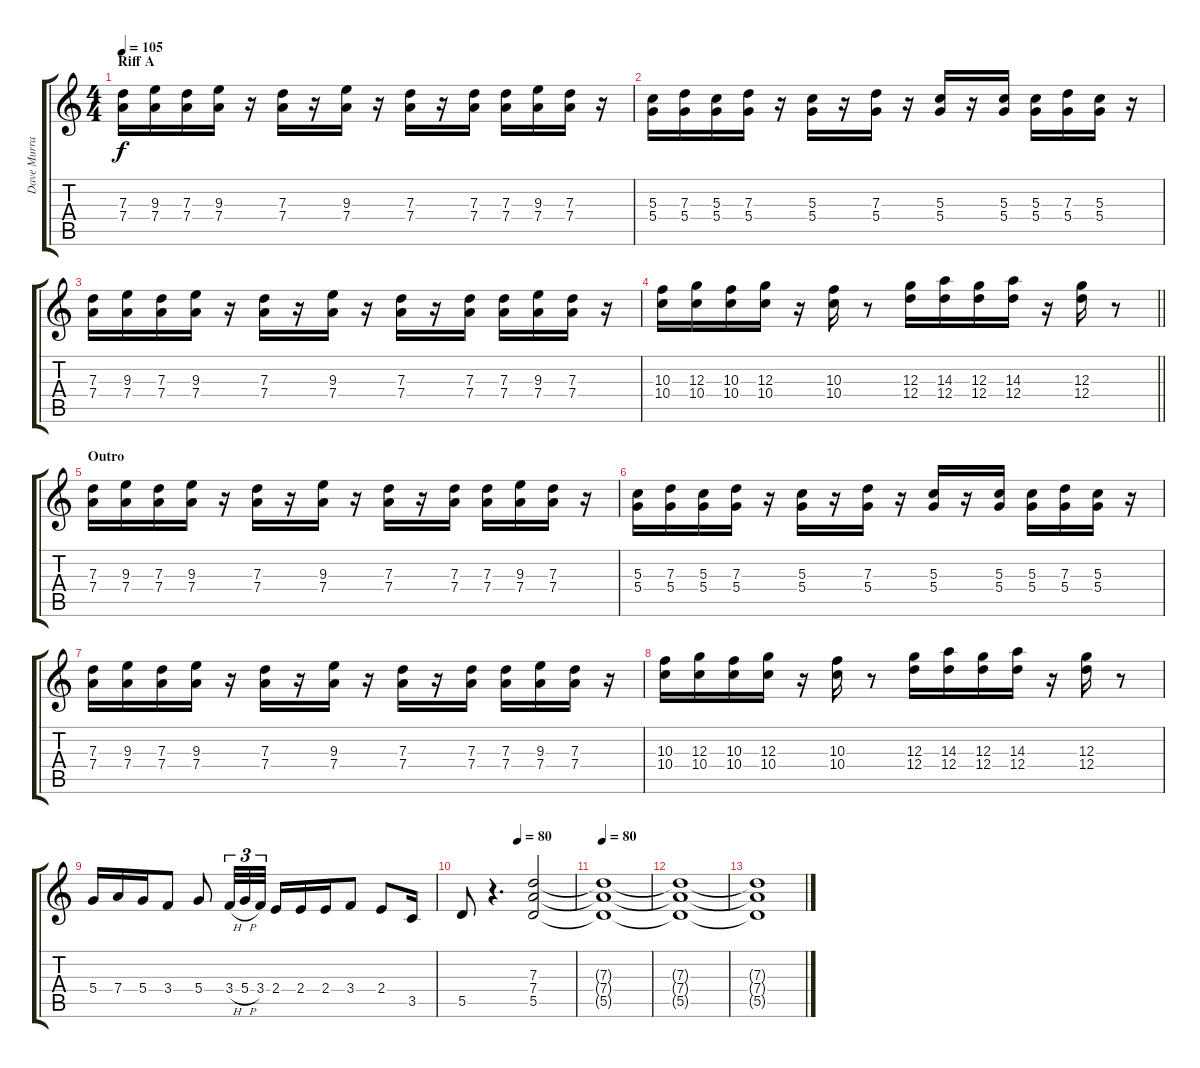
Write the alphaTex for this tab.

\track ("Dave Murray" "Dave Murra") {instrument distortionguitar}
\staff {score tabs}
\tuning (E4 B3 G3 D3 A2 E2) {hide}
\ts (4 4)
\section ("" "Riff A")
\tempo 105
\clef g2
\ks c
(7.3 7.4).16{dy f} (9.3 7.4).16 (7.3 7.4).16 (9.3 7.4).16 r.16 (7.3 7.4).16 r.16 (9.3 7.4).16 r.16 (7.3 7.4).16 r.16 (7.3 7.4).16 (7.3 7.4).16 (9.3 7.4).16 (7.3 7.4).16 r.16 |
(5.3 5.4).16 (7.3 5.4).16 (5.3 5.4).16 (7.3 5.4).16 r.16 (5.3 5.4).16 r.16 (7.3 5.4).16 r.16 (5.3 5.4).16 r.16 (5.3 5.4).16 (5.3 5.4).16 (7.3 5.4).16 (5.3 5.4).16 r.16 |
(7.3 7.4).16 (9.3 7.4).16 (7.3 7.4).16 (9.3 7.4).16 r.16 (7.3 7.4).16 r.16 (9.3 7.4).16 r.16 (7.3 7.4).16 r.16 (7.3 7.4).16 (7.3 7.4).16 (9.3 7.4).16 (7.3 7.4).16 r.16 |
\barLineRight lightlight
(10.3 10.4).16 (12.3 10.4).16 (10.3 10.4).16 (12.3 10.4).16 r.16 (10.3 10.4).16 r.8 (12.3 12.4).16 (14.3 12.4).16 (12.3 12.4).16 (14.3 12.4).16 r.16 (12.3 12.4).16 r.8 |
\section ("" "Outro")
(7.3 7.4).16 (9.3 7.4).16 (7.3 7.4).16 (9.3 7.4).16 r.16 (7.3 7.4).16 r.16 (9.3 7.4).16 r.16 (7.3 7.4).16 r.16 (7.3 7.4).16 (7.3 7.4).16 (9.3 7.4).16 (7.3 7.4).16 r.16 |
(5.3 5.4).16 (7.3 5.4).16 (5.3 5.4).16 (7.3 5.4).16 r.16 (5.3 5.4).16 r.16 (7.3 5.4).16 r.16 (5.3 5.4).16 r.16 (5.3 5.4).16 (5.3 5.4).16 (7.3 5.4).16 (5.3 5.4).16 r.16 |
(7.3 7.4).16 (9.3 7.4).16 (7.3 7.4).16 (9.3 7.4).16 r.16 (7.3 7.4).16 r.16 (9.3 7.4).16 r.16 (7.3 7.4).16 r.16 (7.3 7.4).16 (7.3 7.4).16 (9.3 7.4).16 (7.3 7.4).16 r.16 |
(10.3 10.4).16 (12.3 10.4).16 (10.3 10.4).16 (12.3 10.4).16 r.16 (10.3 10.4).16 r.8 (12.3 12.4).16 (14.3 12.4).16 (12.3 12.4).16 (14.3 12.4).16 r.16 (12.3 12.4).16 r.8 |
5.4.16 7.4.16 5.4.16 3.4.8 5.4.8 3.4{h}.32{tu (3 2)} 5.4{h}.32{tu (3 2)} 3.4.32{tu (3 2)} 2.4.16 2.4.16 2.4.16 3.4.8 2.4.8 3.5.16 |
\tempo (80 0.5)
5.5.8 r.4{d} (7.3 7.4 5.5).2 |
\tempo 80
(7.3{t} 7.4{t} 5.5{t}).1 |
(7.3{t} 7.4{t} 5.5{t}).1{volume 0} |
(7.3{t} 7.4{t} 5.5{t}).1
